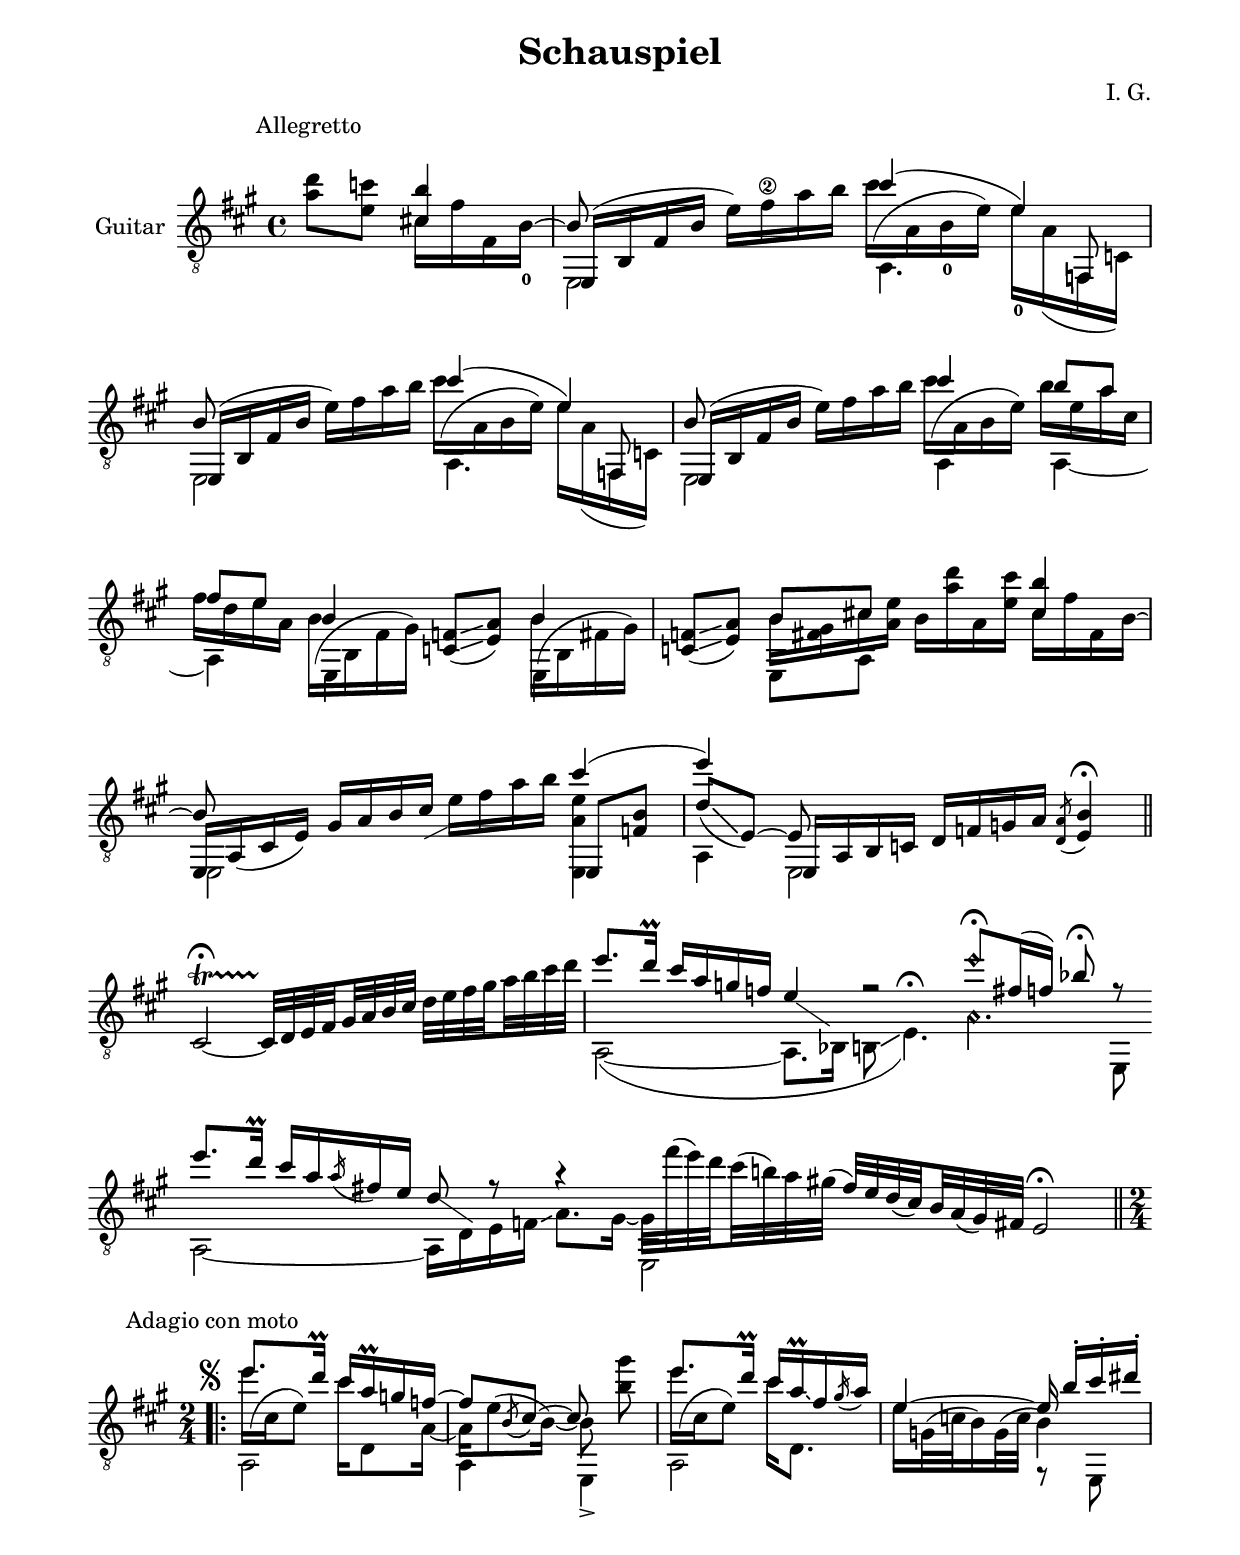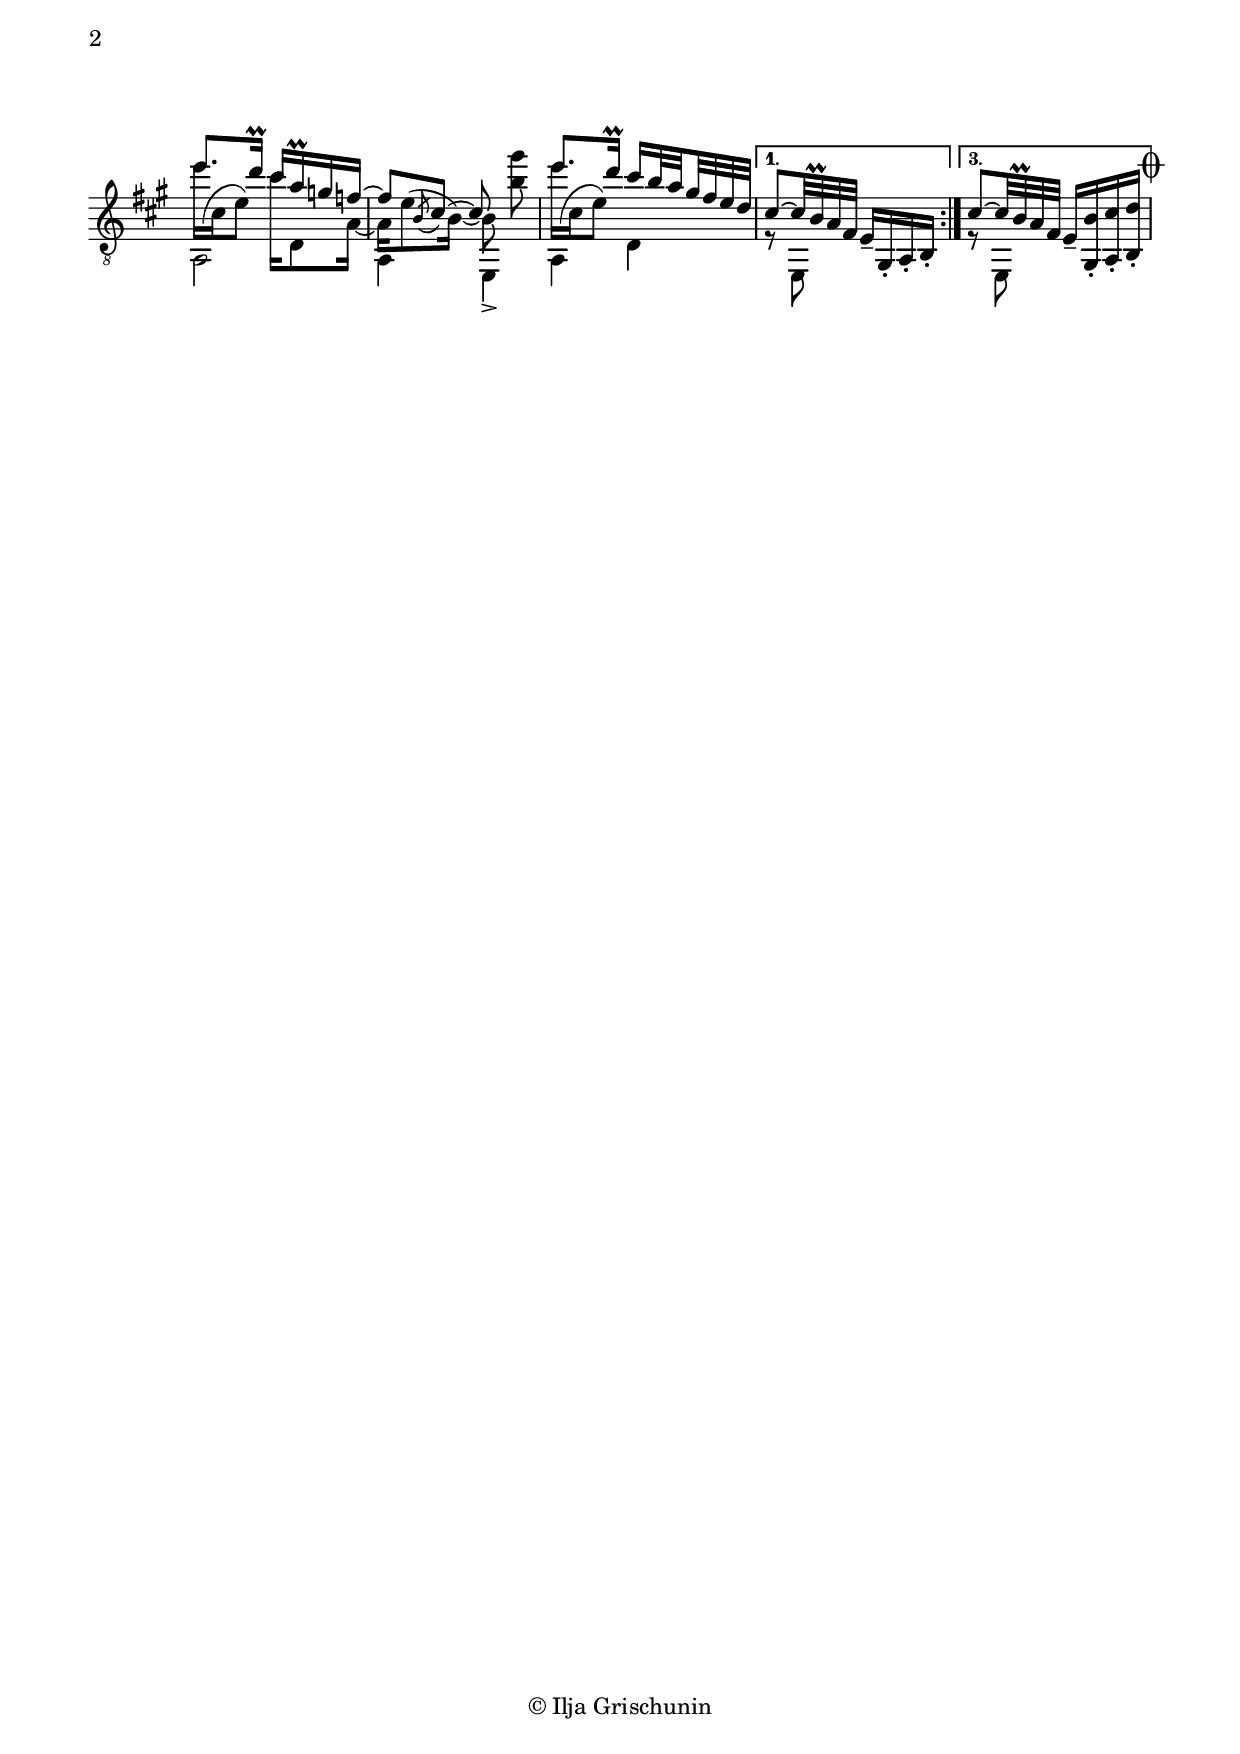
\version "2.19.15"

\language "deutsch"

\header {
  title = "Schauspiel"
  composer = "I. G."
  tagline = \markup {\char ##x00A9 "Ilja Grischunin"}
}

\paper {
  #(set-paper-size "a4")
  top-markup-spacing.basic-distance = 15
  markup-system-spacing.basic-distance = 25
  top-system-spacing.basic-distance = 25
  system-system-spacing.basic-distance = 23
  %score-system-spacing.basic-distance = 28
  last-bottom-spacing.basic-distance = 25

  %two-sided = ##t
  %inner-margin = 25
  %outer-margin = 15
  left-margin = 15
  right-margin = 15
}

\layout {
  \context {
    \Voice
    \override Glissando.thickness = #1.5
    \override Glissando.gap = #0.1
  }
  \context {
    \Score
    \remove "Bar_number_engraver"
  }
}
%%%%%%%%%%%%%%%%%%%%%%%%%%%%%%%%%%%%%%
#(define RH rightHandFinger)

xLV = #(define-music-function (parser location further) (number?) #{
  \once \override LaissezVibrerTie.X-extent = #'(0 . 0)
  \once \override LaissezVibrerTie.details.note-head-gap = #(/
                                                             further -2)
  \once \override LaissezVibrerTie.extra-offset = #(cons (/
                                                          further 2) 0)
         #})

stringNumberSpanner =
#(define-music-function (parser location StringNumber) (string?)
   #{
     \override TextSpanner.font-size = #-5
     \override TextSpanner.dash-fraction = #0.3
     \override TextSpanner.dash-period = #1.5
     \override TextSpanner.bound-details.right.arrow = ##t
     \override TextSpanner.arrow-width = #0.2
     \override TextSpanner.arrow-length = #0.7
     \override TextSpanner.bound-details.left.stencil-align-dir-y = #CENTER
     \override TextSpanner.bound-details.left.text = \markup { \circle \number #StringNumber }
   #})

stringNumSpan =
#(define-music-function (parser location StringNumber) (string?)
   #{
     \override TextSpanner.font-size = #-5
     \override TextSpanner.dash-fraction = #0.3
     \override TextSpanner.dash-period = #1.5
     %\override TextSpanner.bound-details.right.arrow = ##t
     %\override TextSpanner.arrow-width = #0.2
     %\override TextSpanner.arrow-length = #0.7
     \override TextSpanner.bound-details.left.stencil-align-dir-y = #CENTER
     \override TextSpanner.bound-details.left.text = \markup { \circle \number #StringNumber }
   #})

%%%%%%%%%%%%%%%%%%%%%%%%%%%%%%%%%%%%%%
\score {
  \new Staff \with {
    instrumentName = "Guitar"
  }
  \relative {
    \clef "treble_8"
    \key a \major
    \time 4/4
    %\override Staff.TimeSignature.stencil = ##f
    %\mergeDifferentlyHeadedOn
    %\mergeDifferentlyDottedOn
    \override Score.RehearsalMark.extra-offset = #'(0 . 3)
    \mark \markup {\fontsize #-2 {Allegretto}}
    \partial 2
    <a' d>8 <e c'>
    <<
      {
        <cis! h'>4
        \voiceThree
        e,,16( h' fis' h \stemDown e) fis\2 a h
      }
      \\
      {
        cis,16 fis fis, h-0^~
        \stemUp h8
      }
      \\
      {
        \voiceTwo
        s4 e,,2
      }
    >>
    <<
      {
        cis'''4( e,)
      }
      \\
      {
        \shape #'((0 . -6.5) (-1.5 . -3) (-0.5 . 0) (0 . 0)) Slur
        cis'16^( a, h-0 e) e-0 a,( f, c')
      }
      \\
      {
        \voiceTwo
        a4. \stemUp f8
      }
    >>
    <<
      {
        h'8 s4.
      }
      \\
      {
        \voiceTwo
        e,,2
      }
      \\
      {
        e16( h' fis' h \stemDown e) fis a h
      }
    >>
    <<
      {
        cis4( e,)
      }
      \\
      {
        \shape #'((0 . -6.5) (-1.5 . -3) (-0.5 . 0) (0 . 0)) Slur
        cis'16^( a, h e) e a,( f, c')
      }
      \\
      {
        \voiceTwo
        a4. \stemUp f8
      }
    >>
    <<
      {
        h'8 s4.
      }
      \\
      {
        \voiceTwo
        e,,2
      }
      \\
      {
        e16( h' fis' h \stemDown e) fis a h
      }
    >>
    <<
      {
        cis4 h8 a fis e
      }
      \\
      {
        \shape #'((0 . -6.5) (-1.5 . -3) (-0.5 . 0) (0 . 0)) Slur
        cis'16^( a, h e) h' e, a cis, fis d e a,
      }
      \\
      {
        \voiceTwo
        a,4 a~ a
      }
    >>
    \repeat unfold 2{
      <<
        {
          h'4
        }
        \\
        {
          \shape #'((0 . -5.5) (-1.5 . -2.5) (-1 . 0) (0 . 0)) Slur
          \once\override Beam.positions = #'(-7.3 . -7)
          h16^( h, fis' gis)
        }
        \\
        {
          \voiceTwo
          \once \override NoteColumn.force-hshift = #0.2
          e,4
        }
      >>
      <c' f>8(\glissando <e a>)
    }
    <<
      {
        h'8 cis!
      }
      \\
      {
        \once\override Beam.positions = #'(-4.3 . -2.5)
        h16 <fis gis> cis' <a e'>
      }
      \\
      {
        \voiceTwo
        e,8 a
      }
    >>
    h'16 <a' d> a, <e' cis'>
    <<
      {
        <cis h'>4 e,,16 a_( cis e) gis a h cis-\markup {
          \postscript #"0.5 -4.8 moveto 2.2 1.1 rlineto stroke"
        }
      }
      \\
      {
        cis16 fis fis, h^~ \stemUp h8 s4.
      }
      \\
      {
        \voiceTwo
        s4 e,,2
      }
    >>
    e''16 fis a h
    <<
      {
        cis4( e)
        \voiceThree
        e,,,16 a h c d[ f g a]
      }
      \\
      {
        <e, a' e'>4 a e2
      }
      \\
      {
        e8 <f' h>
        \voiceOne
        d'[_(\glissando e,])~ e
      }
    >>
    \acciaccatura <d a'>8 <e h'>4\fermata
    \bar "||"
    \once \override Script.outside-staff-priority = #100
    cis2~\startTrillSpan\fermata
    \set subdivideBeams = ##t
    \set baseMoment = #(ly:make-moment 1/8)
    \set beatStructure = #'(2 2 2 2)
    cis32\stopTrillSpan d e fis gis a h cis d e fis gis a h cis d
    \cadenzaOn
    <<
      {
        e8.[ d16]\prall cis[ a g f] e4-\markup {
          \postscript #"1.2 -1.7 moveto 3.2 -2.2 rlineto stroke"
        }
        r2 e'8\harmonic[\fermata fis,16( f]) b8\fermata r
      }
      \\
      {
        a,,2~( a8.[ b16] h8\glissando e4.)^\fermata
        \set harmonicDots = ##t
        a4.\harmonic e,8
      }
    >>
    \bar ""
    \break
    <<
      {
        e'''8.[ d16]\prall cis[ a \slurDown\acciaccatura a fis e] d8-\markup {
          \postscript #"1.2 -1.7 moveto 3.2 -2.2 rlineto stroke"
        } r8 r4 \stemDown e,,2
      }
      \\
      {
        a2~ a16[ d e f]\glissando a8.[ gis16]~
        \set subdivideBeams = ##t
        \set baseMoment = #(ly:make-moment 1/8)
        \set beatStructure = #'(2 2 2 2)
        gis32[ fis''^( e) d cis^( h) a gis]^(
        \stemUp
        fis[) e d( cis) h a( gis) fis]
      }
    >>
    e2\fermata
    \cadenzaOff
    \break
    %\pageBreak
    \time 2/4
    \override Score.RehearsalMark.extra-offset = #'(0 . -2.5)
    \mark \markup {\fontsize #-2 {Adagio con moto}}
    \mergeDifferentlyDottedOn
    \repeat volta 3 {
      <<
        {
          \override TextScript.extra-offset = #'(-3 . -5)
          e''8.^\markup {\musicglyph #"scripts.segno"}
          d16\prall cis a\prall g f~
          f8 \slurDown\acciaccatura h, cis~ cis s
        }
        \\
        {
          \shape #'((0 . -6.5) (-1.5 . -3) (-0.5 . 0) (0 . 0)) Slur
          e'16^( cis, e8) cis'16 d,,8 a'16~ a e'8^( h16)~ h8 <h' gis'>\noBeam
        }
        \\
        {
          \voiceTwo
          a,,2 a4 e->
        }
      >>
      <<
        {
          e'''8. d16\prall cis a\prall \glissando fis \slurDown\acciaccatura gis a
        }
        \\
        {
          \shape #'((0 . -6.5) (-1.5 . -3) (-0.5 . 0) (0 . 0)) Slur
          e'16^( cis, e8) cis'16 d,,8.
        }
        \\
        {
          \voiceTwo
          a2
        }
      >>
      <<
        {
          e''4~ e16\noBeam h'-. cis-. dis-.
        }
        \\
        {
          e,16 g,32^( c h16) g32^( c h4)
        }
        \\
        {
          \voiceTwo
          s4 r8 e,,
        }
      >>
      <<
        {
          e'''8. d16\prall cis a\prall g f~
          f8 \slurDown\acciaccatura h, cis~ cis s
        }
        \\
        {
          \shape #'((0 . -6.5) (-1.5 . -3) (-0.5 . 0) (0 . 0)) Slur
          e'16^( cis, e8) cis'16 d,,8 a'16~ a e'8^( h16)~ h8 <h' gis'>\noBeam
        }
        \\
        {
          \voiceTwo
          a,,2 a4 e->
        }
      >>
      <<
        {
          \set subdivideBeams = ##t
          \set baseMoment = #(ly:make-moment 1/8)
          \set beatStructure = #'(2 2 2 2)
          e'''8. d16\prall cis h32 a gis fis e d
        }
        \\
        {
          \shape #'((0 . -6.5) (-1.5 . -3) (-0.5 . 0) (0 . 0)) Slur
          e'16^( cis, e8) s4
        }
        \\
        {
          \voiceTwo
          a,,4 d
        }
      >>
    }
    \alternative {
      {
        <<
          {
            cis'8~ cis32 h\prall a fis
          }
          \\
          {
            r8 e,
          }
        >>
        \set subdivideBeams = ##f
        e'16-- gis,-. a-. h-.
      }
      \bar ":|."
      {
        <<
          {
            cis'8~ cis32 h\prall a fis
          }
          \\
          {
            r8 e,
          }
        >>
        e'16-- <gis, h'>-. <a cis'>-. <h d'>-.
      }
    }
    \once \override Score.RehearsalMark #'extra-offset = #'(0 . -4.1)
    %\once \override Score.RehearsalMark #'font-size = #1
    \mark \markup { \musicglyph #"scripts.coda" }
    %\bar "|."
  }
}
